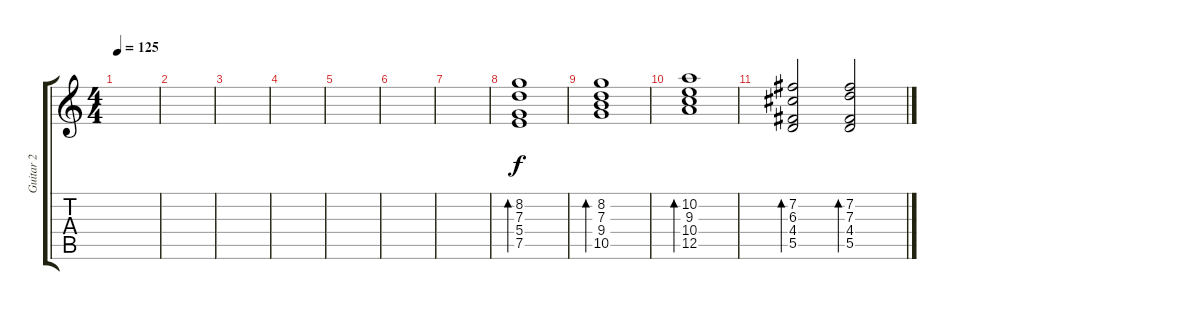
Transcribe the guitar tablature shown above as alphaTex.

\track ("Guitar 2" "Guitar 2") {instrument acousticguitarsteel}
\staff {score tabs}
\tuning (E4 B3 G3 D3 A2 D2) {hide}
\ts (4 4)
\tempo 125
\clef g2
\ks c
|
|
|
|
|
|
|
(8.2 7.3 5.4 7.5).1{bd 480} |
(8.2 7.3 9.4 10.5).1{bd 480} |
(10.2 9.3 10.4 12.5).1{bd 480} |
(7.2 6.3 4.4 5.5).2{bd 480} (7.2 7.3 4.4 5.5).2{bd 480}
